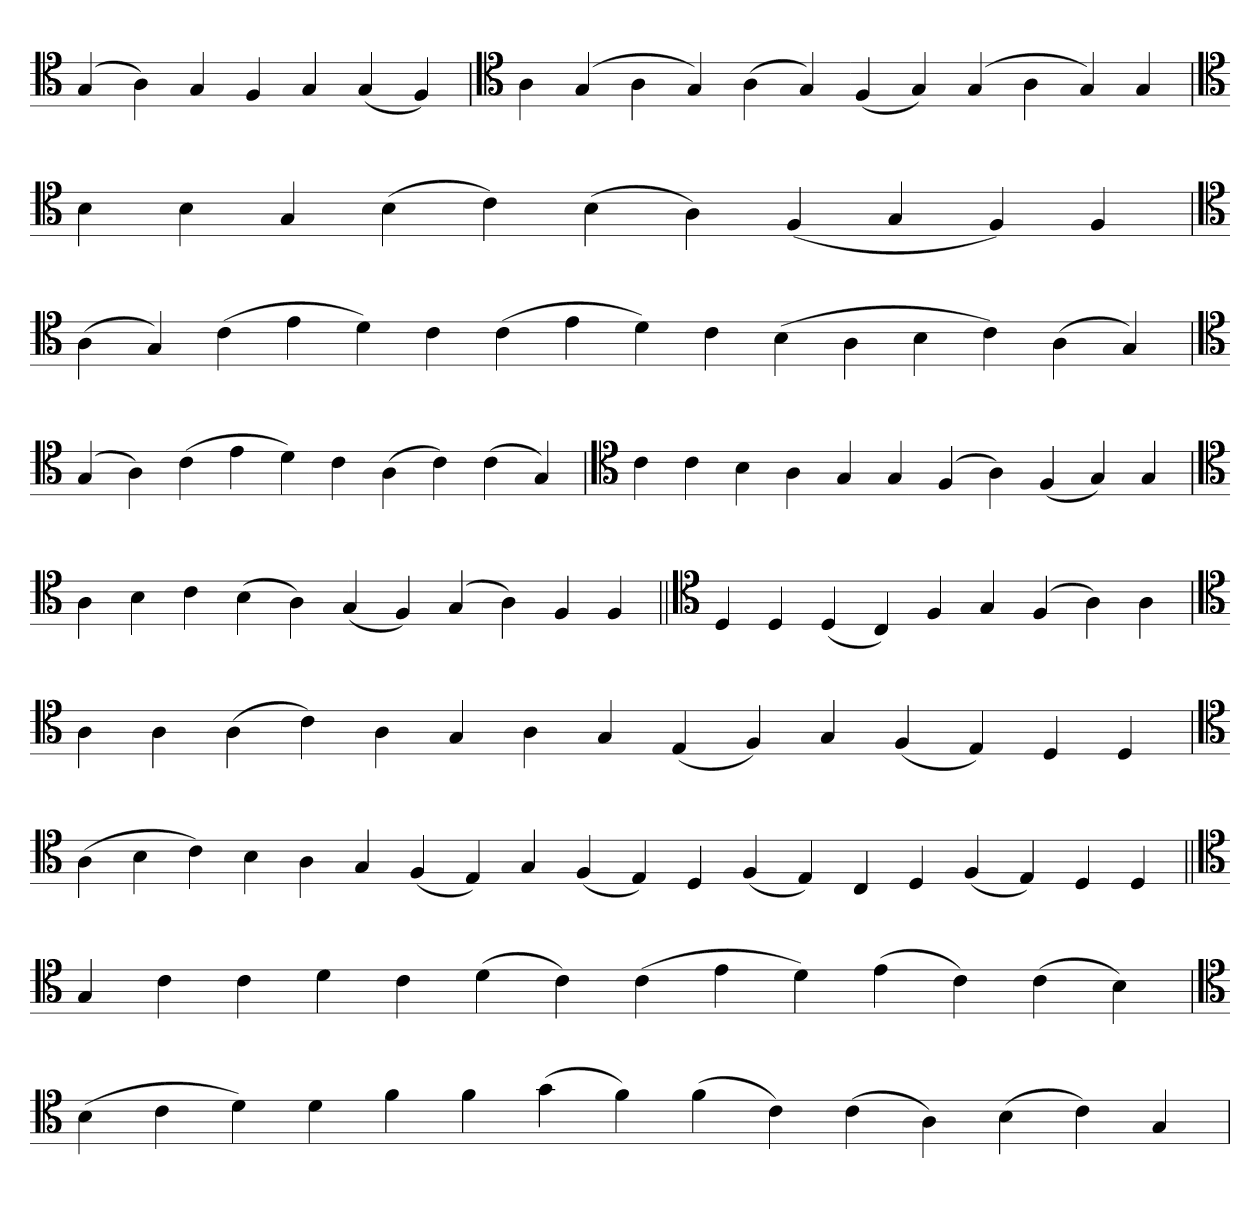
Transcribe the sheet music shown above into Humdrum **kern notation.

**kern
*part1
*staff1
*clefC4
=
(4G
4A)
4G
4F
4G
(4G
4F)
='
*clefC4
4A
(4G
4A
4G)
(4A
4G)
(4F
4G)
(4G
4A
4G)
4G
='
*clefC4
4B
4B
4G
(4B
4c)
(4B
4A)
(4F
4G
4F)
4F
=
*clefC4
(4A
4G)
(4c
4e
4d)
4c
(4c
4e
4d)
4c
(4B
4A
4B
4c)
(4A
4G)
=`
*clefC4
(4G
4A)
(4c
4e
4d)
4c
(4A
4c)
(4c
4G)
=
*clefC4
4c
4c
4B
4A
4G
4G
(4F
4A)
(4F
4G)
4G
=`
*clefC4
4A
4B
4c
(4B
4A)
(4G
4F)
(4G
4A)
4F
4F
=||
*clefC4
4D
4D
(4D
4C)
4F
4G
(4F
4A)
4A
=`
*clefC4
4A
4A
(4A
4c)
4A
4G
4A
4G
(4E
4F)
4G
(4F
4E)
4D
4D
='
*clefC4
(4A
4B
4c)
4B
4A
4G
(4F
4E)
4G
(4F
4E)
4D
(4F
4E)
4C
4D
(4F
4E)
4D
4D
=||
*clefC4
4G
4c
4c
4d
4c
(4d
4c)
(4c
4e
4d)
(4e
4c)
(4c
4B)
=`
*clefC4
(4B
4c
4d)
4d
4f
4f
(4g
4f)
(4f
4c)
(4c
4A)
(4B
4c)
4G
=
*-
